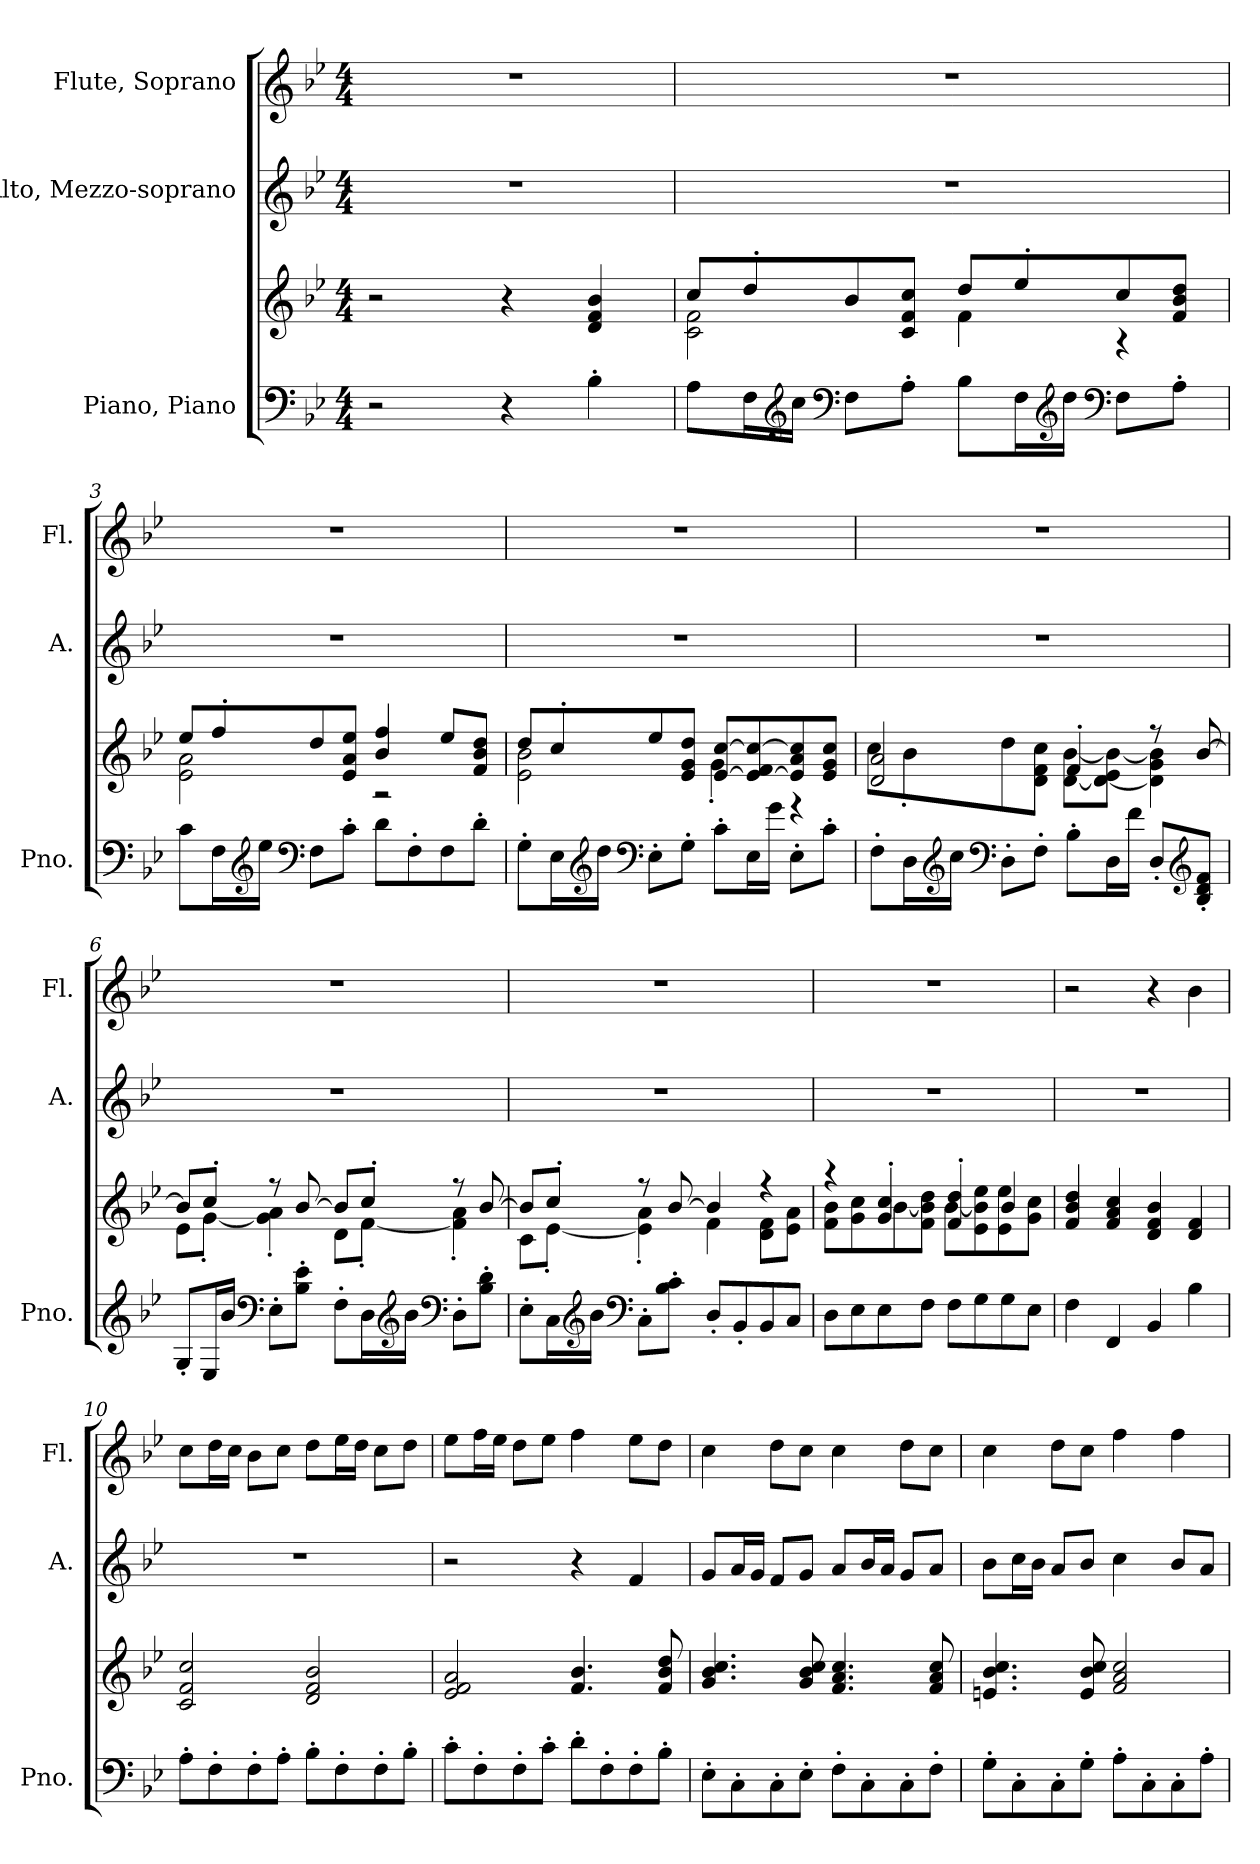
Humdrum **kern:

**kern	**kern	**kern	**kern
*part3	*part3	*part2	*part1
*staff4	*staff3	*staff2	*staff1
*I"Piano, Piano	*	*I"Alto, Mezzo-soprano	*I"Flute, Soprano
*I'Pno.	*	*I'A.	*I'Fl.
*clefF4	*clefG2	*clefG2	*clefG2
*k[b-e-]	*k[b-e-]	*k[b-e-]	*k[b-e-]
*M4/4	*M4/4	*M4/4	*M4/4
*MM116	*MM116	*MM116	*MM116
=1	=1	=1	=1
2r	2r	1r	1r
4r	4r	.	.
4B-'\	4d/ 4f/ 4b-/	.	.
=2	=2	=2	=2
*	*^	*	*
8A\L	8cc/L	2c\ 2f\	1r	1r
16F\L	8dd'/	.	.	.
*clefG2	*	*	*	*
16cc\JJ	.	.	.	.
*clefF4	*	*	*	*
8F\L	8b-/	.	.	.
8A'\J	8c/ 8f/ 8cc/J	.	.	.
8B-\L	8dd/L	4f\	.	.
16F\L	8ee-'/	.	.	.
*clefG2	*	*	*	*
16dd\JJ	.	.	.	.
*clefF4	*	*	*	*
8F\L	8cc/	4r	.	.
8A'\J	8f/ 8b-/ 8dd/J	.	.	.
=3	=3	=3	=3	=3
8c\L	8ee-/L	2e-\ 2a\	1r	1r
16F\L	8ff'/	.	.	.
*clefG2	*	*	*	*
16ee-\JJ	.	.	.	.
*clefF4	*	*	*	*
8F\L	8dd/	.	.	.
8c'\J	8e-/ 8a/ 8ee-/J	.	.	.
8d\L	4b-/ 4ff/	2r	.	.
8F'\	.	.	.	.
8F\	8ee-/L	.	.	.
8d'\J	8f/ 8b-/ 8dd/J	.	.	.
!!LO:LB:g=z
=4	=4	=4	=4	=4
8G'\L	8dd/L	2e-\ 2b-\	1r	1r
16E-\L	8cc'/	.	.	.
*clefG2	*	*	*	*
16dd\JJ	.	.	.	.
*clefF4	*	*	*	*
8E-'\L	8ee-/	.	.	.
8G'\J	8e-/ 8g/ 8dd/J	.	.	.
8c'\L	[8e-/ [8cc/L	4g'\	.	.
16E-\L	8e-/_ 8f/ 8cc/_	.	.	.
16g\JJ	.	.	.	.
8E-'\L	8e-/] 8a/ 8cc/]	4r	.	.
8c'\J	8e-/ 8g/ 8cc/J	.	.	.
=5	=5	=5	=5	=5
8F'\L	2d/ 2a/	8cc\L	1r	1r
16D\L	.	8b-'\	.	.
*clefG2	*	*	*	*
16cc\JJ	.	.	.	.
*clefF4	*	*	*	*
8D'\L	.	8dd\	.	.
8F'\J	.	8d\ 8f\ 8cc\J	.	.
8B-'\L	4f'/	[8d\ [8b-\L	.	.
16D\L	.	8d\_ 8e-\ 8b-\_J	.	.
16f\JJ	.	.	.	.
8D'/L	8r	4d\] 4g\ 4b-\]	.	.
*clefG2	*	*	*	*
8B-/' 8d/' 8f/'J	[8b-/	.	.	.
!!LO:LB:g=z
=6	=6	=6	=6	=6
8G'/L	8b-/L]	8e-\L	1r	1r
16E-/L	8cc'/J	[8g'\J	.	.
16b-/JJ	.	.	.	.
*clefF4	*	*	*	*
8E-'\L	8r	4g\]' 4a\'	.	.
8B-\' 8e-\'J	[8b-/	.	.	.
8F'\L	8b-/L]	8d\L	.	.
16D\L	8cc'/J	[8f'\J	.	.
*clefG2	*	*	*	*
16b-\JJ	.	.	.	.
*clefF4	*	*	*	*
8D'\L	8r	4f\]' 4a\'	.	.
8B-\' 8d\'J	[8b-/	.	.	.
=7	=7	=7	=7	=7
8E-'\L	8b-/L]	8c\L	1r	1r
16C\L	8cc'/J	[8e-'\J	.	.
*clefG2	*	*	*	*
16b-\JJ	.	.	.	.
*clefF4	*	*	*	*
8C'\L	8r	4e-\]' 4a\'	.	.
8B-\' 8c\'J	[8b-/	.	.	.
8D'/L	4b-/]	4f\	.	.
8BB-'/	.	.	.	.
8BB-/	4r	8d\ 8f\L	.	.
8C/J	.	8e-\ 8a\J	.	.
!!LO:PB:g=z
=8	=8	=8	=8	=8
8D\L	4r	8f\ 8b-\L	1r	1r
8E-\	.	8g\ 8cc\	.	.
8E-\	4g/' 4cc/'	[8b-\	.	.
8F\J	.	8f\ 8b-\] 8dd\J	.	.
8F\L	4f/' 4dd/'	[8b-\L	.	.
8G\	.	8e-\ 8b-\] 8ee-\	.	.
8G\	4b-/	8e-\ 8ee-\	.	.
8E-\J	.	8g\ 8cc\J	.	.
*	*v	*v	*	*
=9	=9	=9	=9
4F\	4f/ 4b-/ 4dd/	1r	2r
4FF/	4f/ 4a/ 4cc/	.	.
4BB-/	4d/ 4f/ 4b-/	.	4r
4B-\	4d/ 4f/	.	4b-\
=10	=10	=10	=10
8A'\L	2c/ 2f/ 2cc/	1r	8cc\L
8F'\	.	.	16dd\L
.	.	.	16cc\JJ
8F'\	.	.	8b-\L
8A'\J	.	.	8cc\J
8B-'\L	2d/ 2f/ 2b-/	.	8dd\L
8F'\	.	.	16ee-\L
.	.	.	16dd\JJ
8F'\	.	.	8cc\L
8B-'\J	.	.	8dd\J
=11	=11	=11	=11
8c'\L	2e-/ 2f/ 2a/	2r	8ee-\L
8F'\	.	.	16ff\L
.	.	.	16ee-\JJ
8F'\	.	.	8dd\L
8c'\J	.	.	8ee-\J
8d'\L	4.f/ 4.b-/	4r	4ff\
8F'\	.	.	.
8F'\	.	4f/	8ee-\L
8B-'\J	8f/ 8b-/ 8dd/	.	8dd\J
!!LO:LB:g=z
=12	=12	=12	=12
8E-'\L	4.g/ 4.b-/ 4.cc/	8g/L	4cc\
8C'\	.	16a/L	.
.	.	16g/JJ	.
8C'\	.	8f/L	8dd\L
8E-'\J	8g/ 8b-/ 8cc/	8g/J	8cc\J
8F'\L	4.f/ 4.a/ 4.cc/	8a/L	4cc\
8C'\	.	16b-/L	.
.	.	16a/JJ	.
8C'\	.	8g/L	8dd\L
8F'\J	8f/ 8a/ 8cc/	8a/J	8cc\J
=13	=13	=13	=13
8G'\L	4.en/ 4.b-/ 4.cc/	8b-\L	4cc\
8C'\	.	16cc\L	.
.	.	16b-\JJ	.
8C'\	.	8a/L	8dd\L
8G'\J	8e/ 8b-/ 8cc/	8b-/J	8cc\J
8A'\L	2f/ 2a/ 2cc/	4cc\	4ff\
8C'\	.	.	.
8C'\	.	8b-/L	4ff\
8A'\J	.	8a/J	.
=	=	=	=
*-	*-	*-	*-
